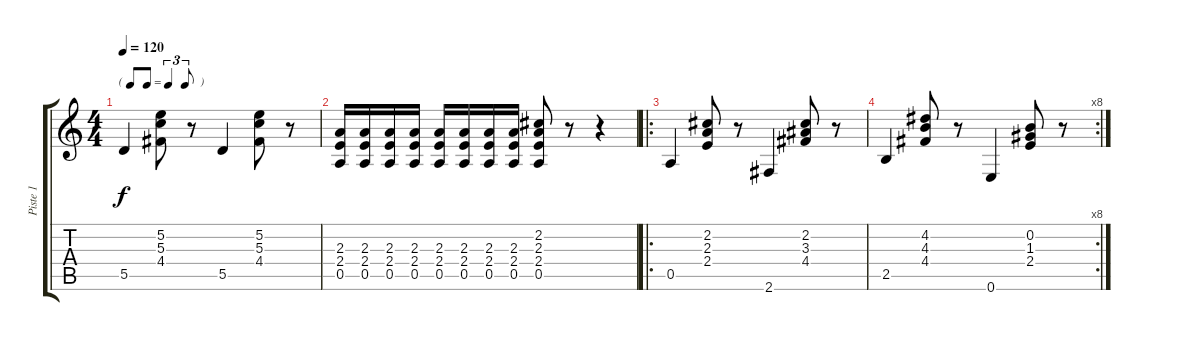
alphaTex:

\track ("Piste 1" "Piste 1") {instrument acousticguitarnylon}
\staff {score tabs}
\tuning (E4 B3 G3 D3 A2 E2) {hide}
\ts (4 4)
\tf triplet8th
\tempo 120
\clef g2
\ks c
5.5.4{dy f} (5.2 5.3 4.4).8 r.8 5.5.4 (5.2 5.3 4.4).8 r.8 |
(2.3 2.4 0.5).16 (2.3 2.4 0.5).16 (2.3 2.4 0.5).16 (2.3 2.4 0.5).16 (2.3 2.4 0.5).16 (2.3 2.4 0.5).16 (2.3 2.4 0.5).16 (2.3 2.4 0.5).16 (2.2 2.3 2.4 0.5).8 r.8 r.4 |
\ro
0.5.4 (2.2 2.3 2.4).8 r.8 2.6.4 (2.2 3.3 4.4).8 r.8 |
\rc 8
2.5.4 (4.2 4.3 4.4).8 r.8 0.6.4 (0.2 1.3 2.4).8 r.8
